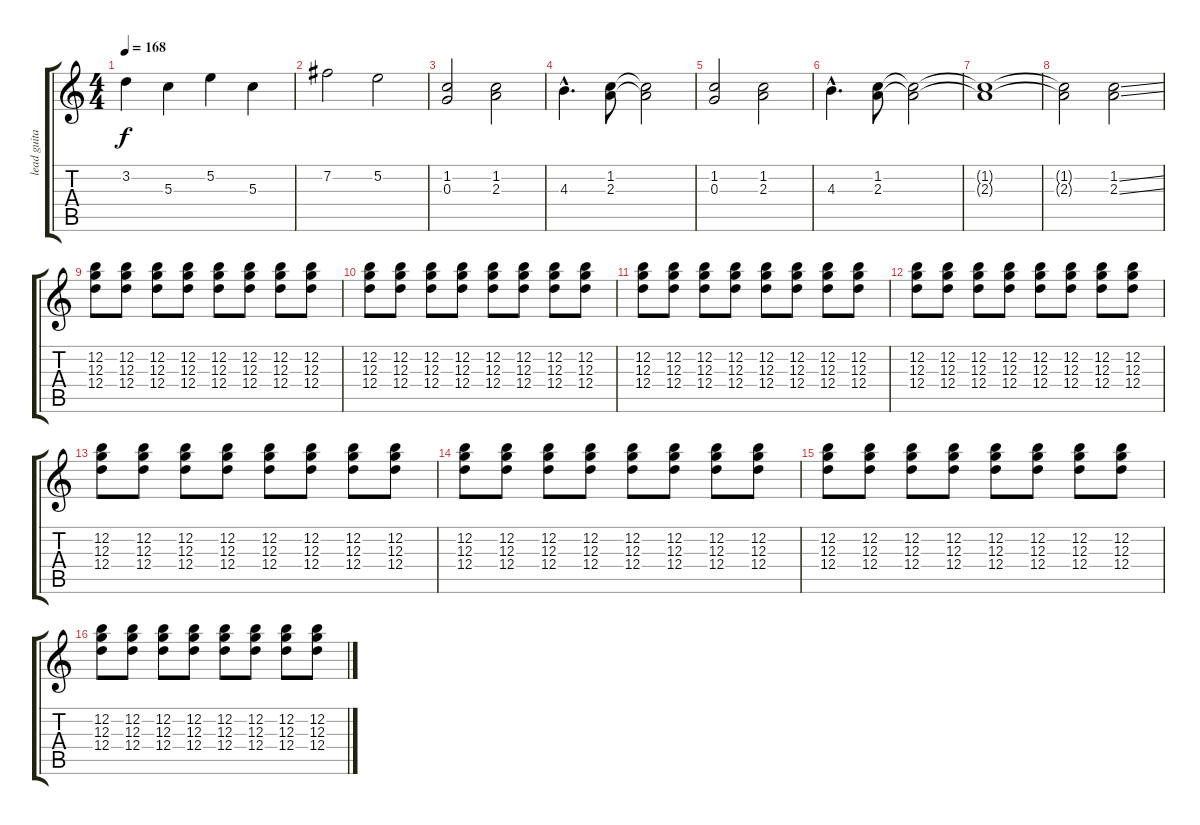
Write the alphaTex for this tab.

\track ("lead guitar" "lead guita") {instrument overdrivenguitar}
\staff {score tabs}
\tuning (E4 B3 G3 D3 A2 E2) {hide}
\ts (4 4)
\tempo 168
\clef g2
\ks c
3.2.4{dy f} 5.3.4 5.2.4 5.3.4 |
7.2.2 5.2.2 |
(1.2 0.3).2 (1.2 2.3).2 |
4.3{hac}.4{d} (1.2 2.3).8 (1.2{t} 2.3{t}).2 |
(1.2 0.3).2 (1.2 2.3).2 |
4.3{hac}.4{d} (1.2 2.3).8 (1.2{t} 2.3{t}).2 |
(1.2{t} 2.3{t}).1 |
(1.2{t} 2.3{t}).2 (1.2{ss} 2.3{ss}).2 |
(12.2 12.3 12.4).8 (12.2 12.3 12.4).8 (12.2 12.3 12.4).8 (12.2 12.3 12.4).8 (12.2 12.3 12.4).8 (12.2 12.3 12.4).8 (12.2 12.3 12.4).8 (12.2 12.3 12.4).8 |
(12.2 12.3 12.4).8 (12.2 12.3 12.4).8 (12.2 12.3 12.4).8 (12.2 12.3 12.4).8 (12.2 12.3 12.4).8 (12.2 12.3 12.4).8 (12.2 12.3 12.4).8 (12.2 12.3 12.4).8 |
(12.2 12.3 12.4).8 (12.2 12.3 12.4).8 (12.2 12.3 12.4).8 (12.2 12.3 12.4).8 (12.2 12.3 12.4).8 (12.2 12.3 12.4).8 (12.2 12.3 12.4).8 (12.2 12.3 12.4).8 |
(12.2 12.3 12.4).8 (12.2 12.3 12.4).8 (12.2 12.3 12.4).8 (12.2 12.3 12.4).8 (12.2 12.3 12.4).8 (12.2 12.3 12.4).8 (12.2 12.3 12.4).8 (12.2 12.3 12.4).8 |
(12.2 12.3 12.4).8 (12.2 12.3 12.4).8 (12.2 12.3 12.4).8 (12.2 12.3 12.4).8 (12.2 12.3 12.4).8 (12.2 12.3 12.4).8 (12.2 12.3 12.4).8 (12.2 12.3 12.4).8 |
(12.2 12.3 12.4).8 (12.2 12.3 12.4).8 (12.2 12.3 12.4).8 (12.2 12.3 12.4).8 (12.2 12.3 12.4).8 (12.2 12.3 12.4).8 (12.2 12.3 12.4).8 (12.2 12.3 12.4).8 |
(12.2 12.3 12.4).8 (12.2 12.3 12.4).8 (12.2 12.3 12.4).8 (12.2 12.3 12.4).8 (12.2 12.3 12.4).8 (12.2 12.3 12.4).8 (12.2 12.3 12.4).8 (12.2 12.3 12.4).8 |
(12.2 12.3 12.4).8 (12.2 12.3 12.4).8 (12.2 12.3 12.4).8 (12.2 12.3 12.4).8 (12.2 12.3 12.4).8 (12.2 12.3 12.4).8 (12.2 12.3 12.4).8 (12.2 12.3 12.4).8
